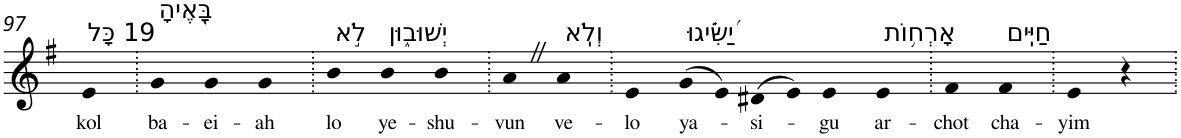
**kern	**text
*part1	*part1
*staff1	*staff1
*I"Piano	*
*I'Pno	*
!!LO:PB:g=z
*clefG2	*
*k[f#]	*
*G:	*
=97	=97
!LO:TX:a:t=19 כָּל	!
!	!LO:LY:b
4e	kol
=98.	=98.
!LO:TX:a:t=בָּ֭אֶיהָ	!
!	!LO:LY:b
4g	ba-
!	!LO:LY:b
4g	-ei-
!	!LO:LY:b
4g	-ah
=99.	=99.
!LO:TX:a:t=לֹ֣א	!
!	!LO:LY:b
4b	lo
!LO:TX:a:t=יְשׁוּב֑וּן	!
!	!LO:LY:b
4b	ye-
!	!LO:LY:b
4b	-shu-
=100.	=100.
!	!LO:LY:b
4aZ	-vun
!LO:TX:a:t=וְלֹֽא	!
!	!LO:LY:b
4a	ve-
=101.	=101.
!	!LO:LY:b
4e	-lo
!LO:TX:a:t=יַ֝שִּׂ֗יגוּ	!
!	!LO:LY:b
(>8g	ya-
8e)	.
!	!LO:LY:b
(>8d#X	-si-
8e)	.
!	!LO:LY:b
4e	-gu
!LO:TX:a:t=אָרְח֥וֹת	!
!	!LO:LY:b
4e	ar-
=102.	=102.
!	!LO:LY:b
4f#	-chot
!LO:TX:a:t=חַיִּֽים	!
!	!LO:LY:b
4f#	cha-
=103.	=103.
!	!LO:LY:b
4e	-yim
4r	.
=.	=.
*-	*-
